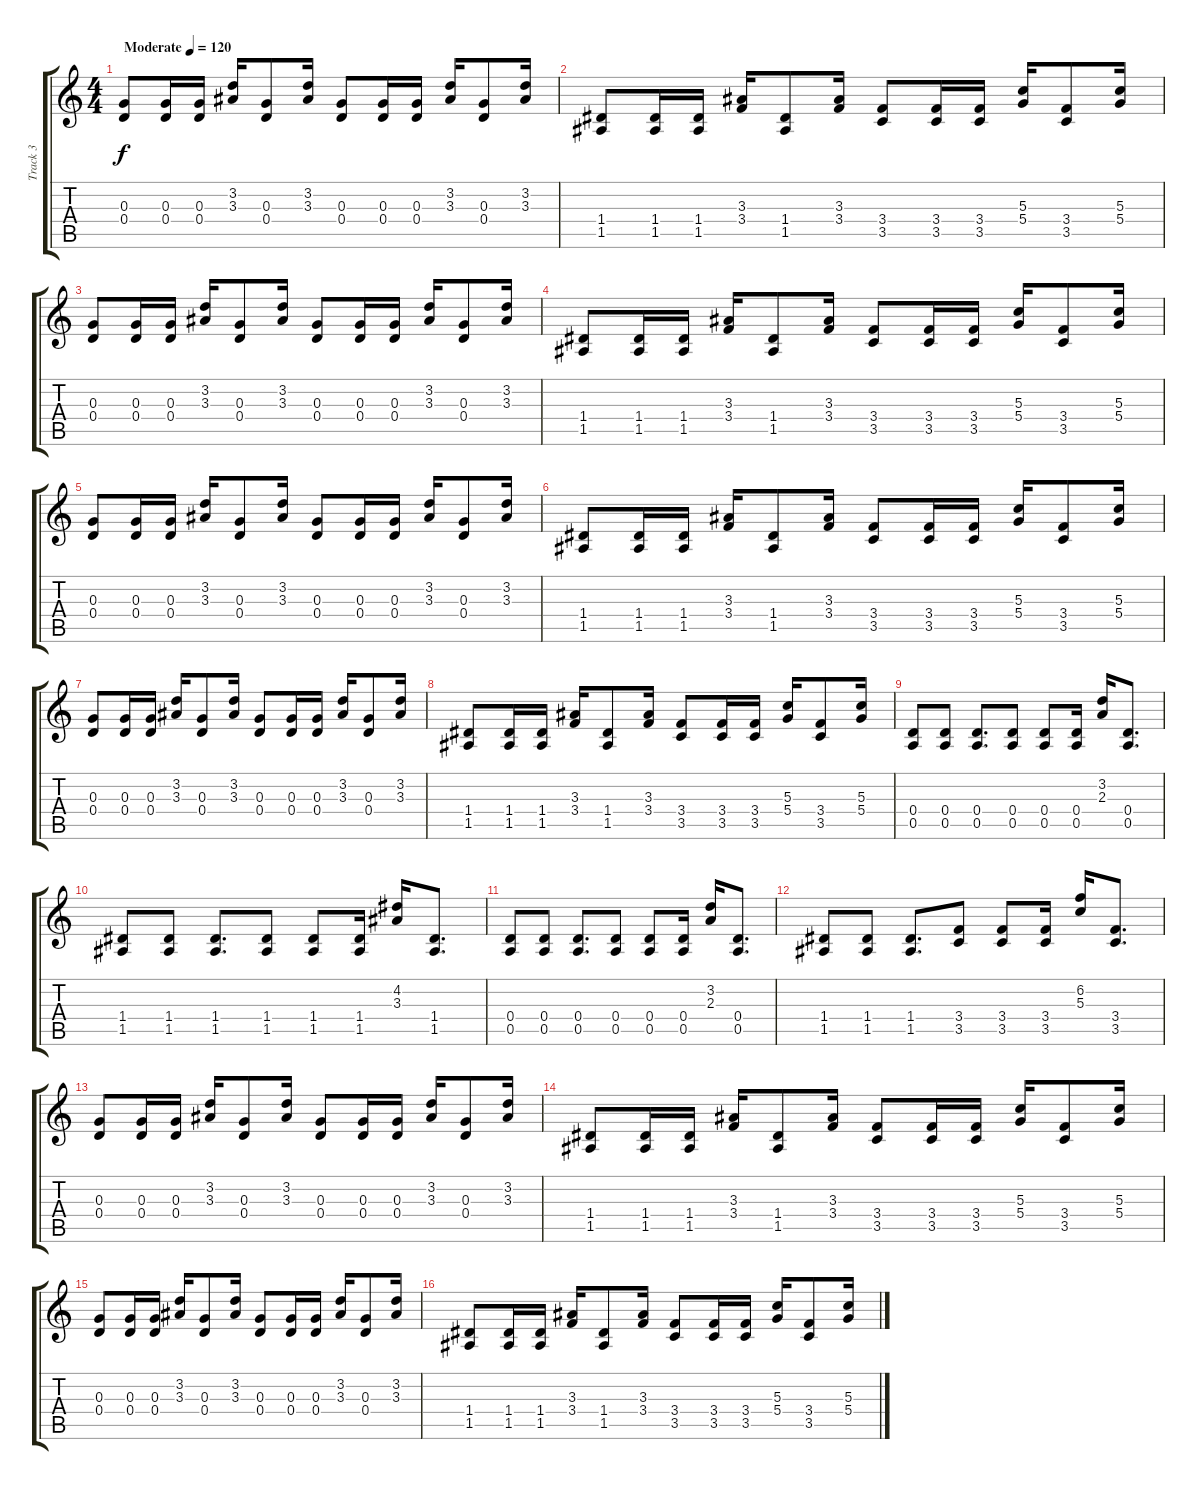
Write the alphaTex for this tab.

\track ("Track 3" "Track 3") {instrument distortionguitar}
\staff {score tabs}
\tuning (E4 B3 G3 D3 A2 E2) {hide}
\ts (4 4)
\tempo (120 "Moderate")
\clef g2
\ks c
(0.3 0.4).8{dy f instrument distortionguitar} (0.3 0.4).16 (0.3 0.4).16 (3.2 3.3).16 (0.3 0.4).8 (3.2 3.3).16 (0.3 0.4).8 (0.3 0.4).16 (0.3 0.4).16 (3.2 3.3).16 (0.3 0.4).8 (3.2 3.3).16 |
(1.4 1.5).8 (1.4 1.5).16 (1.4 1.5).16 (3.3 3.4).16 (1.4 1.5).8 (3.3 3.4).16 (3.4 3.5).8 (3.4 3.5).16 (3.4 3.5).16 (5.3 5.4).16 (3.4 3.5).8 (5.3 5.4).16 |
(0.3 0.4).8 (0.3 0.4).16 (0.3 0.4).16 (3.2 3.3).16 (0.3 0.4).8 (3.2 3.3).16 (0.3 0.4).8 (0.3 0.4).16 (0.3 0.4).16 (3.2 3.3).16 (0.3 0.4).8 (3.2 3.3).16 |
(1.4 1.5).8 (1.4 1.5).16 (1.4 1.5).16 (3.3 3.4).16 (1.4 1.5).8 (3.3 3.4).16 (3.4 3.5).8 (3.4 3.5).16 (3.4 3.5).16 (5.3 5.4).16 (3.4 3.5).8 (5.3 5.4).16 |
(0.3 0.4).8 (0.3 0.4).16 (0.3 0.4).16 (3.2 3.3).16 (0.3 0.4).8 (3.2 3.3).16 (0.3 0.4).8 (0.3 0.4).16 (0.3 0.4).16 (3.2 3.3).16 (0.3 0.4).8 (3.2 3.3).16 |
(1.4 1.5).8 (1.4 1.5).16 (1.4 1.5).16 (3.3 3.4).16 (1.4 1.5).8 (3.3 3.4).16 (3.4 3.5).8 (3.4 3.5).16 (3.4 3.5).16 (5.3 5.4).16 (3.4 3.5).8 (5.3 5.4).16 |
(0.3 0.4).8 (0.3 0.4).16 (0.3 0.4).16 (3.2 3.3).16 (0.3 0.4).8 (3.2 3.3).16 (0.3 0.4).8 (0.3 0.4).16 (0.3 0.4).16 (3.2 3.3).16 (0.3 0.4).8 (3.2 3.3).16 |
(1.4 1.5).8 (1.4 1.5).16 (1.4 1.5).16 (3.3 3.4).16 (1.4 1.5).8 (3.3 3.4).16 (3.4 3.5).8 (3.4 3.5).16 (3.4 3.5).16 (5.3 5.4).16 (3.4 3.5).8 (5.3 5.4).16 |
(0.4 0.5).8 (0.4 0.5).8 (0.4 0.5).8{d} (0.4 0.5).8 (0.4 0.5).8 (0.4 0.5).16 (3.2 2.3).16 (0.4 0.5).8{d} |
(1.4 1.5).8 (1.4 1.5).8 (1.4 1.5).8{d} (1.4 1.5).8 (1.4 1.5).8 (1.4 1.5).16 (4.2 3.3).16 (1.4 1.5).8{d} |
(0.4 0.5).8 (0.4 0.5).8 (0.4 0.5).8{d} (0.4 0.5).8 (0.4 0.5).8 (0.4 0.5).16 (3.2 2.3).16 (0.4 0.5).8{d} |
(1.4 1.5).8 (1.4 1.5).8 (1.4 1.5).8{d} (3.4 3.5).8 (3.4 3.5).8 (3.4 3.5).16 (6.2 5.3).16 (3.4 3.5).8{d} |
(0.3 0.4).8 (0.3 0.4).16 (0.3 0.4).16 (3.2 3.3).16 (0.3 0.4).8 (3.2 3.3).16 (0.3 0.4).8 (0.3 0.4).16 (0.3 0.4).16 (3.2 3.3).16 (0.3 0.4).8 (3.2 3.3).16 |
(1.4 1.5).8 (1.4 1.5).16 (1.4 1.5).16 (3.3 3.4).16 (1.4 1.5).8 (3.3 3.4).16 (3.4 3.5).8 (3.4 3.5).16 (3.4 3.5).16 (5.3 5.4).16 (3.4 3.5).8 (5.3 5.4).16 |
(0.3 0.4).8 (0.3 0.4).16 (0.3 0.4).16 (3.2 3.3).16 (0.3 0.4).8 (3.2 3.3).16 (0.3 0.4).8 (0.3 0.4).16 (0.3 0.4).16 (3.2 3.3).16 (0.3 0.4).8 (3.2 3.3).16 |
(1.4 1.5).8 (1.4 1.5).16 (1.4 1.5).16 (3.3 3.4).16 (1.4 1.5).8 (3.3 3.4).16 (3.4 3.5).8 (3.4 3.5).16 (3.4 3.5).16 (5.3 5.4).16 (3.4 3.5).8 (5.3 5.4).16
